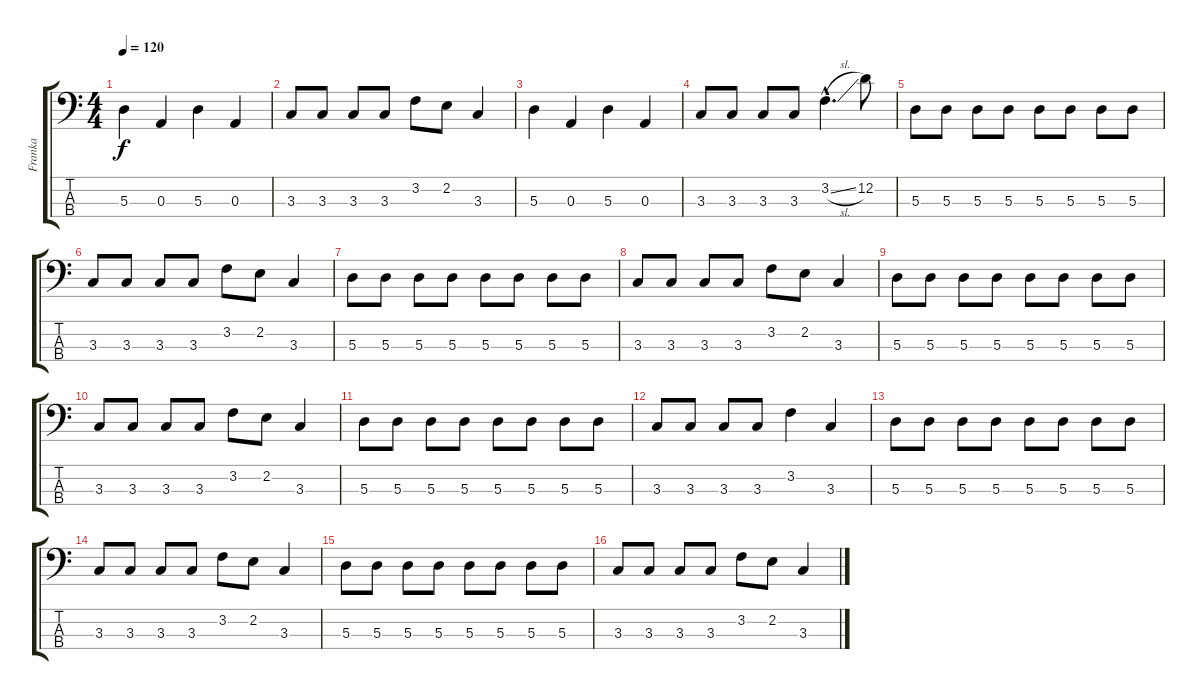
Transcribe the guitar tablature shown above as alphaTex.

\track ("Franka" "Franka") {instrument electricbasspick}
\staff {score tabs}
\tuning (G2 D2 A1 E1) {hide}
\ts (4 4)
\tempo 120
\clef f4
\ks c
5.3.4{dy f} 0.3.4 5.3.4 0.3.4 |
3.3.8 3.3.8 3.3.8 3.3.8 3.2.8 2.2.8 3.3.4 |
5.3.4 0.3.4 5.3.4 0.3.4 |
3.3.8 3.3.8 3.3.8 3.3.8 3.2{sl hac}.4{d} 12.2.8 |
5.3.8 5.3.8 5.3.8 5.3.8 5.3.8 5.3.8 5.3.8 5.3.8 |
3.3.8 3.3.8 3.3.8 3.3.8 3.2.8 2.2.8 3.3.4 |
5.3.8 5.3.8 5.3.8 5.3.8 5.3.8 5.3.8 5.3.8 5.3.8 |
3.3.8 3.3.8 3.3.8 3.3.8 3.2.8 2.2.8 3.3.4 |
5.3.8 5.3.8 5.3.8 5.3.8 5.3.8 5.3.8 5.3.8 5.3.8 |
3.3.8 3.3.8 3.3.8 3.3.8 3.2.8 2.2.8 3.3.4 |
5.3.8 5.3.8 5.3.8 5.3.8 5.3.8 5.3.8 5.3.8 5.3.8 |
3.3.8 3.3.8 3.3.8 3.3.8 3.2.4 3.3.4 |
5.3.8 5.3.8 5.3.8 5.3.8 5.3.8 5.3.8 5.3.8 5.3.8 |
3.3.8 3.3.8 3.3.8 3.3.8 3.2.8 2.2.8 3.3.4 |
5.3.8 5.3.8 5.3.8 5.3.8 5.3.8 5.3.8 5.3.8 5.3.8 |
3.3.8 3.3.8 3.3.8 3.3.8 3.2.8 2.2.8 3.3.4
